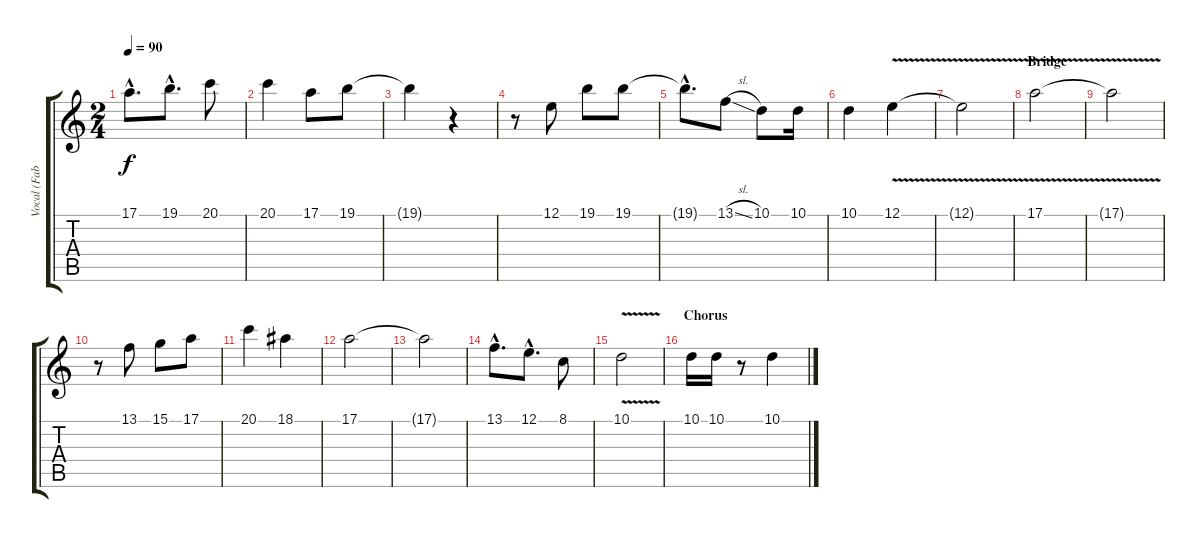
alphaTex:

\track ("Vocal (Fabio Lione)" "Vocal (Fab") {instrument rockorgan}
\staff {score tabs}
\tuning (E4 B3 G3 D3 A2 E2) {hide}
\ts (2 4)
\tempo 90
\clef g2
\ks c
17.1{hac}.8{d dy f} 19.1{hac}.8{d} 20.1.8 |
20.1.4 17.1.8 19.1.8 |
19.1{t}.4 r.4 |
r.8 12.1.8 19.1.8 19.1.8 |
19.1{hac t}.8{d} 13.1{sl}.8 10.1.8 10.1.16 |
10.1.4 12.1{v}.4 |
12.1{t}.2 |
\section ("" "Bridge")
17.1{v}.2 |
17.1{t}.2 |
r.8 13.1.8 15.1.8 17.1.8 |
20.1.4 18.1.4 |
17.1.2 |
17.1{t}.2 |
13.1{hac}.8{d} 12.1{hac}.8{d} 8.1.8 |
10.1{v}.2 |
\section ("" "Chorus")
10.1.16 10.1.16 r.8 10.1.4
